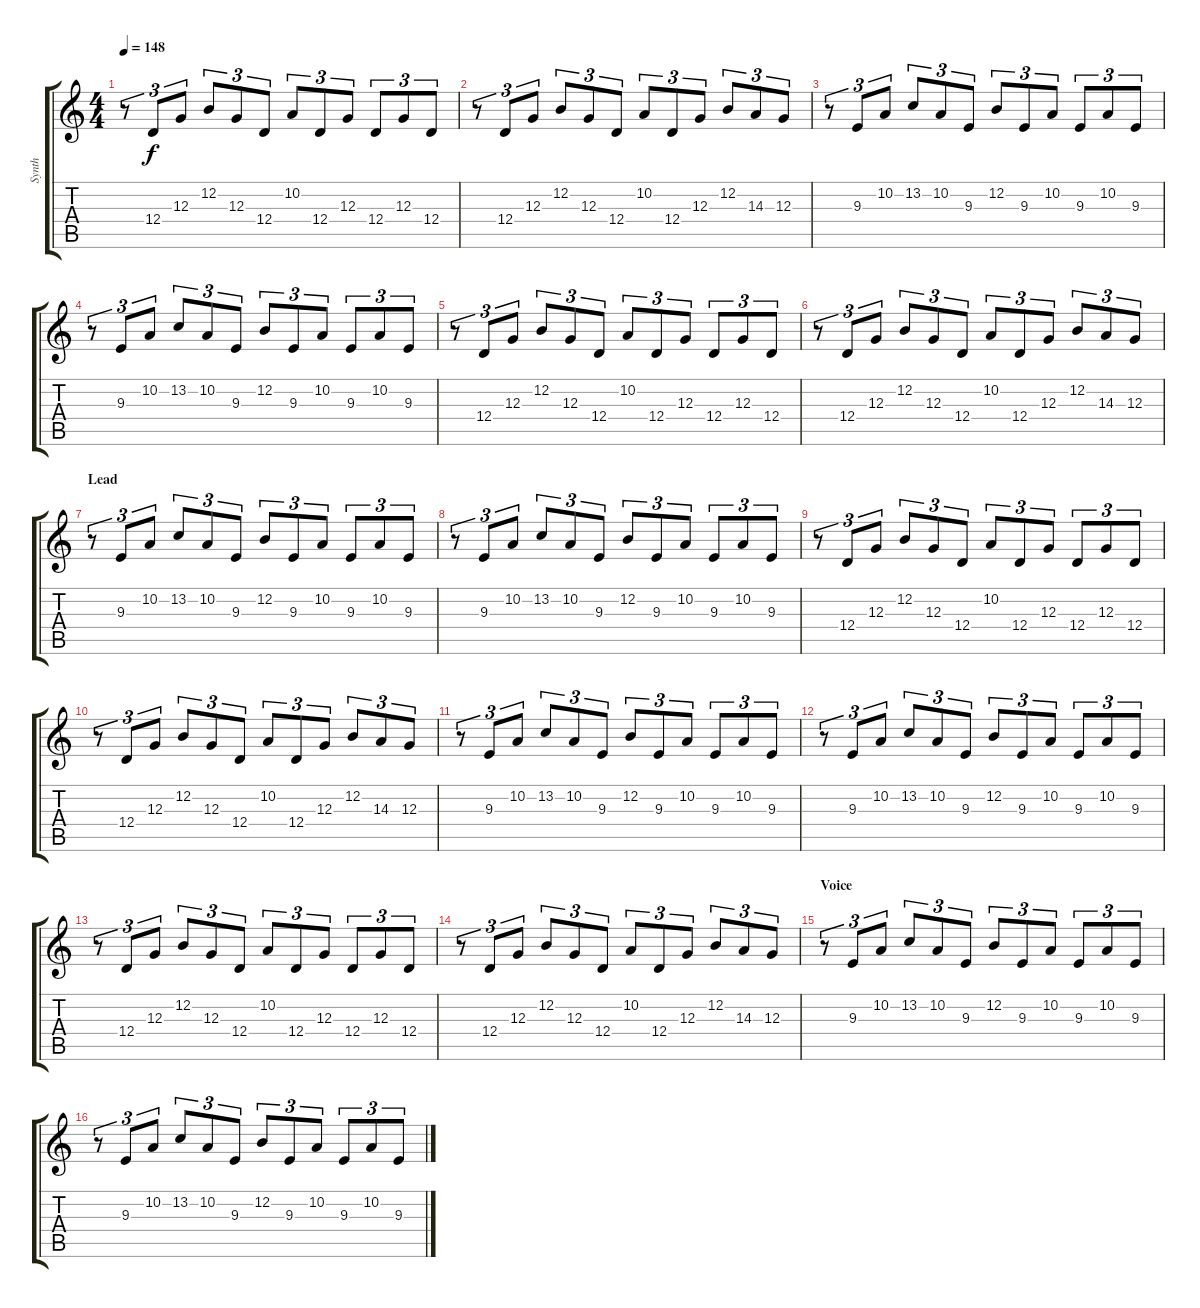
\track ("Synth" "Synth") {instrument lead2sawtooth}
\staff {score tabs}
\tuning (E4 B3 G3 D3 A2 E2) {hide}
\ts (4 4)
\tempo 148
\clef g2
\ks c
r.8{tu (3 2) dy f} 12.4.8{tu (3 2)} 12.3.8{tu (3 2)} 12.2.8{tu (3 2)} 12.3.8{tu (3 2)} 12.4.8{tu (3 2)} 10.2.8{tu (3 2)} 12.4.8{tu (3 2)} 12.3.8{tu (3 2)} 12.4.8{tu (3 2)} 12.3.8{tu (3 2)} 12.4.8{tu (3 2)} |
r.8{tu (3 2)} 12.4.8{tu (3 2)} 12.3.8{tu (3 2)} 12.2.8{tu (3 2)} 12.3.8{tu (3 2)} 12.4.8{tu (3 2)} 10.2.8{tu (3 2)} 12.4.8{tu (3 2)} 12.3.8{tu (3 2)} 12.2.8{tu (3 2)} 14.3.8{tu (3 2)} 12.3.8{tu (3 2)} |
r.8{tu (3 2)} 9.3.8{tu (3 2)} 10.2.8{tu (3 2)} 13.2.8{tu (3 2)} 10.2.8{tu (3 2)} 9.3.8{tu (3 2)} 12.2.8{tu (3 2)} 9.3.8{tu (3 2)} 10.2.8{tu (3 2)} 9.3.8{tu (3 2)} 10.2.8{tu (3 2)} 9.3.8{tu (3 2)} |
r.8{tu (3 2)} 9.3.8{tu (3 2)} 10.2.8{tu (3 2)} 13.2.8{tu (3 2)} 10.2.8{tu (3 2)} 9.3.8{tu (3 2)} 12.2.8{tu (3 2)} 9.3.8{tu (3 2)} 10.2.8{tu (3 2)} 9.3.8{tu (3 2)} 10.2.8{tu (3 2)} 9.3.8{tu (3 2)} |
r.8{tu (3 2)} 12.4.8{tu (3 2)} 12.3.8{tu (3 2)} 12.2.8{tu (3 2)} 12.3.8{tu (3 2)} 12.4.8{tu (3 2)} 10.2.8{tu (3 2)} 12.4.8{tu (3 2)} 12.3.8{tu (3 2)} 12.4.8{tu (3 2)} 12.3.8{tu (3 2)} 12.4.8{tu (3 2)} |
r.8{tu (3 2)} 12.4.8{tu (3 2)} 12.3.8{tu (3 2)} 12.2.8{tu (3 2)} 12.3.8{tu (3 2)} 12.4.8{tu (3 2)} 10.2.8{tu (3 2)} 12.4.8{tu (3 2)} 12.3.8{tu (3 2)} 12.2.8{tu (3 2)} 14.3.8{tu (3 2)} 12.3.8{tu (3 2)} |
\section ("" "Lead")
r.8{tu (3 2)} 9.3.8{tu (3 2)} 10.2.8{tu (3 2)} 13.2.8{tu (3 2)} 10.2.8{tu (3 2)} 9.3.8{tu (3 2)} 12.2.8{tu (3 2)} 9.3.8{tu (3 2)} 10.2.8{tu (3 2)} 9.3.8{tu (3 2)} 10.2.8{tu (3 2)} 9.3.8{tu (3 2)} |
r.8{tu (3 2)} 9.3.8{tu (3 2)} 10.2.8{tu (3 2)} 13.2.8{tu (3 2)} 10.2.8{tu (3 2)} 9.3.8{tu (3 2)} 12.2.8{tu (3 2)} 9.3.8{tu (3 2)} 10.2.8{tu (3 2)} 9.3.8{tu (3 2)} 10.2.8{tu (3 2)} 9.3.8{tu (3 2)} |
r.8{tu (3 2)} 12.4.8{tu (3 2)} 12.3.8{tu (3 2)} 12.2.8{tu (3 2)} 12.3.8{tu (3 2)} 12.4.8{tu (3 2)} 10.2.8{tu (3 2)} 12.4.8{tu (3 2)} 12.3.8{tu (3 2)} 12.4.8{tu (3 2)} 12.3.8{tu (3 2)} 12.4.8{tu (3 2)} |
r.8{tu (3 2)} 12.4.8{tu (3 2)} 12.3.8{tu (3 2)} 12.2.8{tu (3 2)} 12.3.8{tu (3 2)} 12.4.8{tu (3 2)} 10.2.8{tu (3 2)} 12.4.8{tu (3 2)} 12.3.8{tu (3 2)} 12.2.8{tu (3 2)} 14.3.8{tu (3 2)} 12.3.8{tu (3 2)} |
r.8{tu (3 2)} 9.3.8{tu (3 2)} 10.2.8{tu (3 2)} 13.2.8{tu (3 2)} 10.2.8{tu (3 2)} 9.3.8{tu (3 2)} 12.2.8{tu (3 2)} 9.3.8{tu (3 2)} 10.2.8{tu (3 2)} 9.3.8{tu (3 2)} 10.2.8{tu (3 2)} 9.3.8{tu (3 2)} |
r.8{tu (3 2)} 9.3.8{tu (3 2)} 10.2.8{tu (3 2)} 13.2.8{tu (3 2)} 10.2.8{tu (3 2)} 9.3.8{tu (3 2)} 12.2.8{tu (3 2)} 9.3.8{tu (3 2)} 10.2.8{tu (3 2)} 9.3.8{tu (3 2)} 10.2.8{tu (3 2)} 9.3.8{tu (3 2)} |
r.8{tu (3 2)} 12.4.8{tu (3 2)} 12.3.8{tu (3 2)} 12.2.8{tu (3 2)} 12.3.8{tu (3 2)} 12.4.8{tu (3 2)} 10.2.8{tu (3 2)} 12.4.8{tu (3 2)} 12.3.8{tu (3 2)} 12.4.8{tu (3 2)} 12.3.8{tu (3 2)} 12.4.8{tu (3 2)} |
r.8{tu (3 2)} 12.4.8{tu (3 2)} 12.3.8{tu (3 2)} 12.2.8{tu (3 2)} 12.3.8{tu (3 2)} 12.4.8{tu (3 2)} 10.2.8{tu (3 2)} 12.4.8{tu (3 2)} 12.3.8{tu (3 2)} 12.2.8{tu (3 2)} 14.3.8{tu (3 2)} 12.3.8{tu (3 2)} |
\section ("" "Voice")
r.8{tu (3 2)} 9.3.8{tu (3 2)} 10.2.8{tu (3 2)} 13.2.8{tu (3 2)} 10.2.8{tu (3 2)} 9.3.8{tu (3 2)} 12.2.8{tu (3 2)} 9.3.8{tu (3 2)} 10.2.8{tu (3 2)} 9.3.8{tu (3 2)} 10.2.8{tu (3 2)} 9.3.8{tu (3 2)} |
r.8{tu (3 2)} 9.3.8{tu (3 2)} 10.2.8{tu (3 2)} 13.2.8{tu (3 2)} 10.2.8{tu (3 2)} 9.3.8{tu (3 2)} 12.2.8{tu (3 2)} 9.3.8{tu (3 2)} 10.2.8{tu (3 2)} 9.3.8{tu (3 2)} 10.2.8{tu (3 2)} 9.3.8{tu (3 2)}
